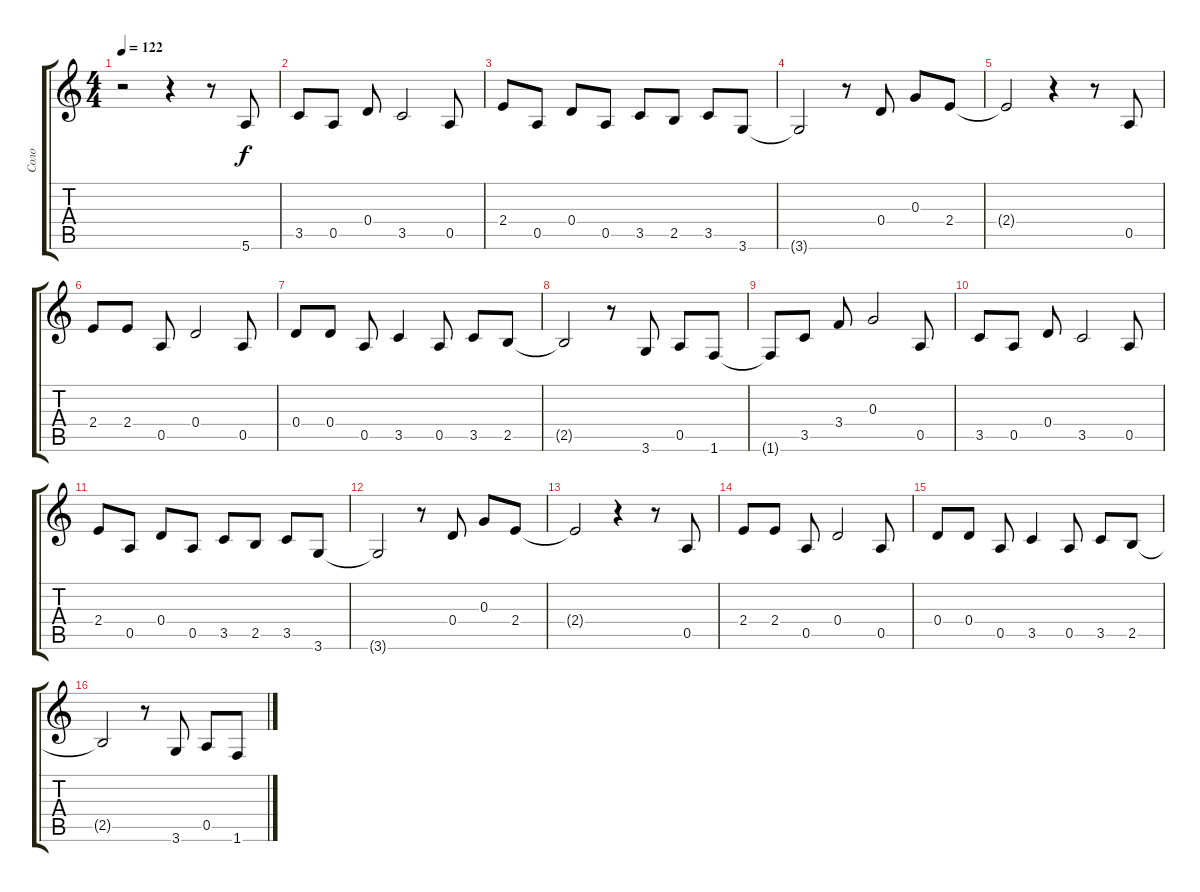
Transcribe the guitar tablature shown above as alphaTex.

\track ("Соло" "Соло") {instrument electricguitarmuted}
\staff {score tabs}
\tuning (E4 B3 G3 D3 A2 E2) {hide}
\ts (4 4)
\tempo 122
\clef g2
\ks c
r.2{dy f} r.4 r.8 5.6.8 |
3.5.8 0.5.8 0.4.8 3.5.2 0.5.8 |
2.4.8 0.5.8 0.4.8 0.5.8 3.5.8 2.5.8 3.5.8 3.6.8 |
3.6{t}.2 r.8 0.4.8 0.3.8 2.4.8 |
2.4{t}.2 r.4 r.8 0.5.8 |
2.4.8 2.4.8 0.5.8 0.4.2 0.5.8 |
0.4.8 0.4.8 0.5.8 3.5.4 0.5.8 3.5.8 2.5.8 |
2.5{t}.2 r.8 3.6.8 0.5.8 1.6.8 |
1.6{t}.8 3.5.8 3.4.8 0.3.2 0.5.8 |
3.5.8 0.5.8 0.4.8 3.5.2 0.5.8 |
2.4.8 0.5.8 0.4.8 0.5.8 3.5.8 2.5.8 3.5.8 3.6.8 |
3.6{t}.2 r.8 0.4.8 0.3.8 2.4.8 |
2.4{t}.2 r.4 r.8 0.5.8 |
2.4.8 2.4.8 0.5.8 0.4.2 0.5.8 |
0.4.8 0.4.8 0.5.8 3.5.4 0.5.8 3.5.8 2.5.8 |
2.5{t}.2 r.8 3.6.8 0.5.8 1.6.8
